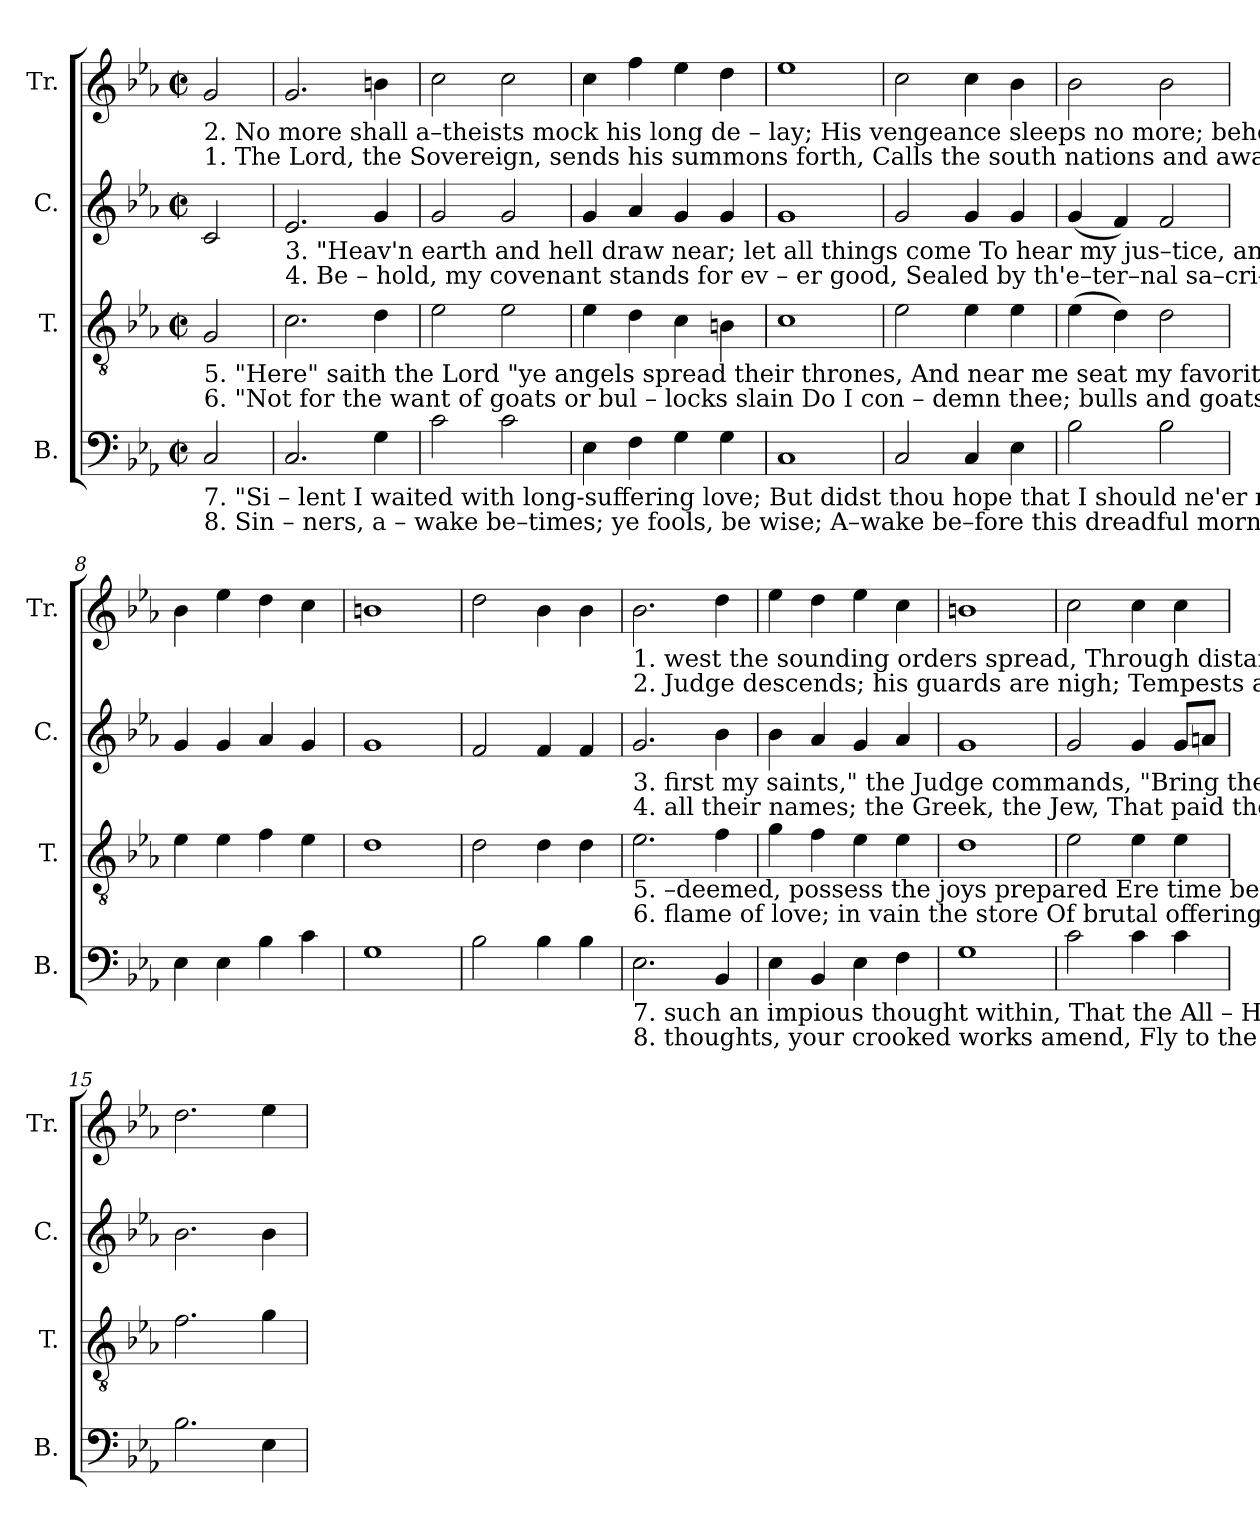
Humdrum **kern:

**kern	**kern	**kern	**kern
*part4	*part3	*part2	*part1
*staff4	*staff3	*staff2	*staff1
*I"B.	*I"T.	*I"C.	*I"Tr.
*I'B.	*I'T.	*I'C.	*I'Tr.
*clefF4	*clefGv2	*clefG2	*clefG2
*k[b-e-a-]	*k[b-e-a-]	*k[b-e-a-]	*k[b-e-a-]
*M2/2	*M2/2	*M2/2	*M2/2
*met(c|)	*met(c|)	*met(c|)	*met(c|)
*MM180	*MM180	*MM180	*MM180
=1	=1	=1	=1
!	!	!	!LO:TX:b:t=2. No   more  shall  a–theists  mock his long  de – lay;        His vengeance sleeps no more; behold the day&colon;       Behold, the
!	!	!	!LO:TX:b:t=1. The Lord, the Sovereign, sends his summons  forth,    Calls  the south nations and awakes  the   north;      From east to
!	!LO:TX:b:t=5. "Here" saith the Lord "ye angels spread their thrones,  And near me  seat   my   favorites   and   my  sons&colon;   Come, my re –	!	!
!	!LO:TX:b:t=6.  "Not     for     the  want    of    goats   or  bul – locks  slain   Do   I   con – demn thee;  bulls and goats are vain   Without the	!	!
!LO:TX:b:t=7. "Si –  lent         I       waited   with  long-suffering  love;    But didst thou hope that I should ne'er reprove?    And cherish	!	!	!
!LO:TX:b:t=8.  Sin – ners,     a   –  wake     be–times; ye fools, be wise;    A–wake  be–fore  this  dreadful morning  rise; Change your vain	!	!	!
2C/	2G/	2c/	2g/
=2	=2	=2	=2
!	!	!LO:TX:b:t=3. "Heav'n earth and hell draw near; let all things come   To  hear  my  jus–tice,  and  the  sinner's  doom;       But  gather	!
!	!	!LO:TX:b:t=4.   Be – hold,  my   covenant   stands   for   ev – er    good,    Sealed  by  th'e–ter–nal  sa–cri–fice  in  blood,  And signed with	!
2.C/	2.c\	2.e-/	2.g/
4G\	4d\	4g/	4bn\
=3	=3	=3	=3
2c\	2e-\	2g/	2cc\
2c\	2e-\	2g/	2cc\
=4	=4	=4	=4
4E-\	4e-\	4g/	4cc\
4F\	4d\	4a-/	4ff\
4G\	4c\	4g/	4ee-\
4G\	4Bn\	4g/	4dd\
=5	=5	=5	=5
1C	1c	1g	1ee-
=6	=6	=6	=6
2C/	2e-\	2g/	2cc\
4C/	4e-\	4g/	4cc\
4E-\	4e-\	4g/	4b-\
=7	=7	=7	=7
2B-\	(4e-\	(4g/	2b-\
.	4d\)	4f/)	.
2B-\	2d\	2f/	2b-\
=8	=8	=8	=8
4E-\	4e-\	4g/	4b-\
4E-\	4e-\	4g/	4ee-\
4B-\	4f\	4a-/	4dd\
4c\	4e-\	4g/	4cc\
=9	=9	=9	=9
1G	1d	1g	1bn
=10	=10	=10	=10
2B-\	2d\	2f/	2dd\
4B-\	4d\	4f/	4b-\
4B-\	4d\	4f/	4b-\
!!LO:LB:g=z
=11	=11	=11	=11
!	!	!	!LO:TX:b:t=1. west the sounding orders spread, Through distant worlds and regions of the dead&colon;   The trumpet sounds;  hell trembles;
!	!	!	!LO:TX:b:t=2. Judge descends; his guards are nigh; Tempests  and fire  attend  him  down the sky.   When God appears,    all    nature
!	!	!LO:TX:b:t=3. first my saints," the Judge commands, "Bring them, ye angels, from their distant lands."  When Christ returns, wake every	!
!	!	!LO:TX:b:t=4. all their names; the Greek,   the   Jew,    That   paid  the an–cient  worship  or  the new."  There's  no dis–tinc–tion here; join	!
!	!LO:TX:b:t=5. –deemed, possess the joys prepared  Ere time be –gan;   'tis   your  divine  reward."       When Christ returns,   wake every	!	!
!	!LO:TX:b:t=6.  flame of  love;  in  vain the store   Of     brutal         offerings, that were mine  before."         Earth  is  the  Lord's,     all   nature	!	!
!LO:TX:b:t=7. such an impious thought within,  That  the  All  –  Ho – ly        would indulge thy sin?"         See, God appears;     all   nature	!	!	!
!LO:TX:b:t=8. thoughts, your crooked works amend,  Fly to the Savior, make the Judge your friend&colon;        Then join the saints,  wake every	!	!	!
2.E-\	2.e-\	2.g/	2.b-\
4BB-/	4f\	4b-\	4dd\
=12	=12	=12	=12
4E-\	4g\	4b-\	4ee-\
4BB-/	4f\	4a-/	4dd\
4E-\	4e-\	4g/	4ee-\
4F\	4e-\	4a-/	4cc\
=13	=13	=13	=13
1G	1d	1g	1bn
=14	=14	=14	=14
2c\	2e-\	2g/	2cc\
4c\	4e-\	4g/	4cc\
4c\	4e-\	8g/L	4cc\
.	.	8an/J	.
=15	=15	=15	=15
2.B-\	2.f\	2.b-\	2.dd\
4E-\	4g\	4b-\	4ee-\
=	=	=	=
*-	*-	*-	*-
